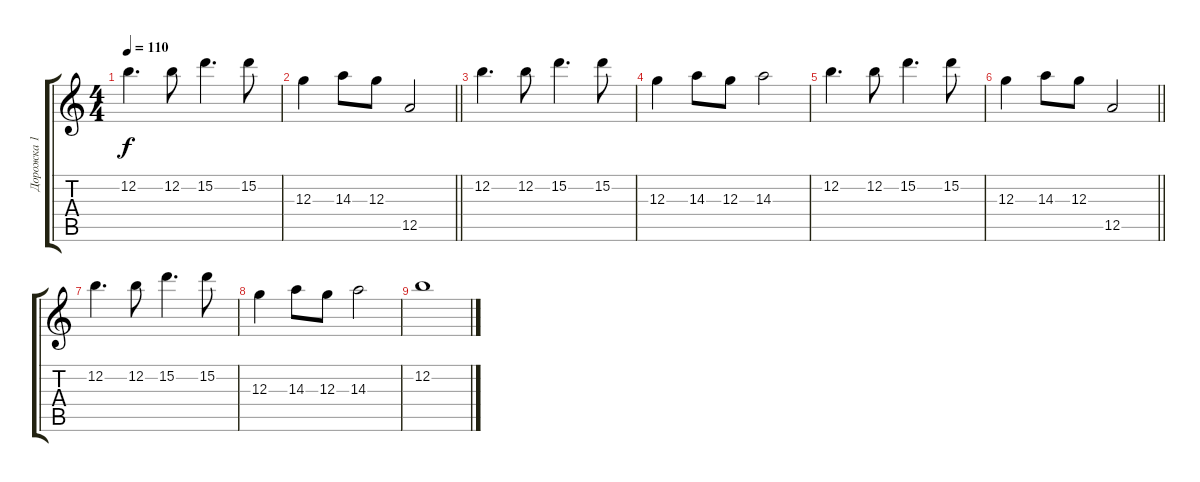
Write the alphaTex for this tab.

\track ("Дорожка 1" "Дорожка 1") {instrument acousticguitarsteel}
\staff {score tabs}
\tuning (E4 B3 G3 D3 A2 E2) {hide}
\ts (4 4)
\tempo 110
\clef g2
\ks c
12.2.4{d dy f volume 15 instrument distortionguitar} 12.2.8 15.2.4{d} 15.2.8 |
\barLineRight lightlight
12.3.4 14.3.8 12.3.8 12.5.2 |
12.2.4{d volume 15 instrument distortionguitar} 12.2.8 15.2.4{d} 15.2.8 |
12.3.4 14.3.8 12.3.8 14.3.2 |
12.2.4{d volume 15 instrument distortionguitar} 12.2.8 15.2.4{d} 15.2.8 |
\barLineRight lightlight
12.3.4 14.3.8 12.3.8 12.5.2 |
12.2.4{d volume 15 instrument distortionguitar} 12.2.8 15.2.4{d} 15.2.8 |
12.3.4 14.3.8 12.3.8 14.3.2 |
12.2.1
